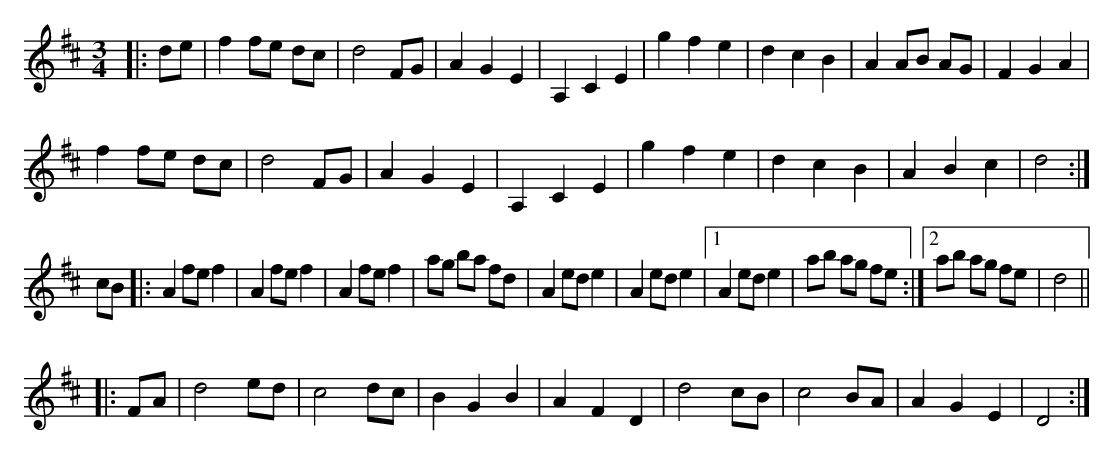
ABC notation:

X:1
M:3/4
K:D
|:de|f2 fe dc|d4 FG|A2 G2 E2|A,2 C2 E2|g2 f2 e2|d2 c2 B2|A2 AB AG|F2 G2 A2|
f2 fe dc|d4 FG|A2 G2 E2|A,2 C2 E2|g2 f2 e2|d2 c2 B2|A2 B2 c2|d4:|
cB|:A2 fe f2|A2 fe f2|A2 fe f2|ag ba fd|A2 ed e2|A2 ed e2|1 A2 ed e2|ab ag fe:|2 ab ag fe|d4||
|:FA|d4 ed|c4 dc|B2 G2 B2|A2 F2 D2|d4 cB|c4 BA|A2 G2 E2|D4:|
